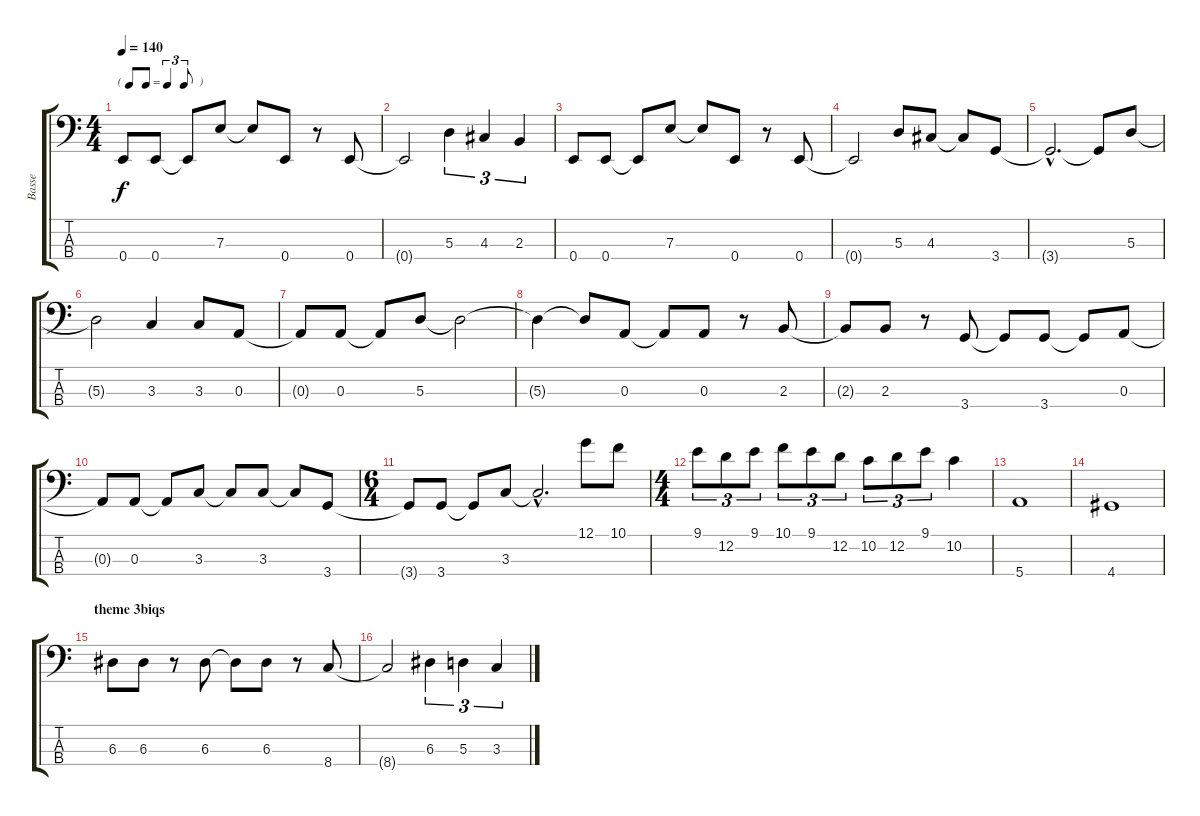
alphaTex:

\track ("Basse" "Basse") {instrument electricbassfinger}
\staff {score tabs}
\tuning (G2 D2 A1 E1) {hide}
\ts (4 4)
\tf triplet8th
\tempo 140
\clef f4
\ks c
0.4.8{dy f} 0.4.8 0.4{t}.8 7.3.8 7.3{t}.8 0.4.8 r.8 0.4.8 |
0.4{t}.2 5.3.4{tu (3 2)} 4.3.4{tu (3 2)} 2.3.4{tu (3 2)} |
0.4.8 0.4.8 0.4{t}.8 7.3.8 7.3{t}.8 0.4.8 r.8 0.4.8 |
0.4{t}.2 5.3.8 4.3.8 4.3{t}.8 3.4.8 |
3.4{hac t}.2{d} 3.4{t}.8 5.3.8 |
5.3{t}.2 3.3.4 3.3.8 0.3.8 |
0.3{t}.8 0.3.8 0.3{t}.8 5.3.8 5.3{t}.2 |
5.3{t}.4 5.3{t}.8 0.3.8 0.3{t}.8 0.3.8 r.8 2.3.8 |
2.3{t}.8 2.3.8 r.8 3.4.8 3.4{t}.8 3.4.8 3.4{t}.8 0.3.8 |
0.3{t}.8 0.3.8 0.3{t}.8 3.3.8 3.3{t}.8 3.3.8 3.3{t}.8 3.4.8 |
\ts (6 4)
3.4{t}.8 3.4.8 3.4{t}.8 3.3.8 3.3{hac t}.2{d} 12.1.8 10.1.8 |
\ts (4 4)
9.1.8{tu (3 2)} 12.2.8{tu (3 2)} 9.1.8{tu (3 2)} 10.1.8{tu (3 2)} 9.1.8{tu (3 2)} 12.2.8{tu (3 2)} 10.2.8{tu (3 2)} 12.2.8{tu (3 2)} 9.1.8{tu (3 2)} 10.2.4 |
5.4.1 |
4.4.1 |
\section ("" "theme 3biqs")
6.3.8 6.3.8 r.8 6.3.8 6.3{t}.8 6.3.8 r.8 8.4.8 |
8.4{t}.2 6.3.4{tu (3 2)} 5.3.4{tu (3 2)} 3.3.4{tu (3 2)}
